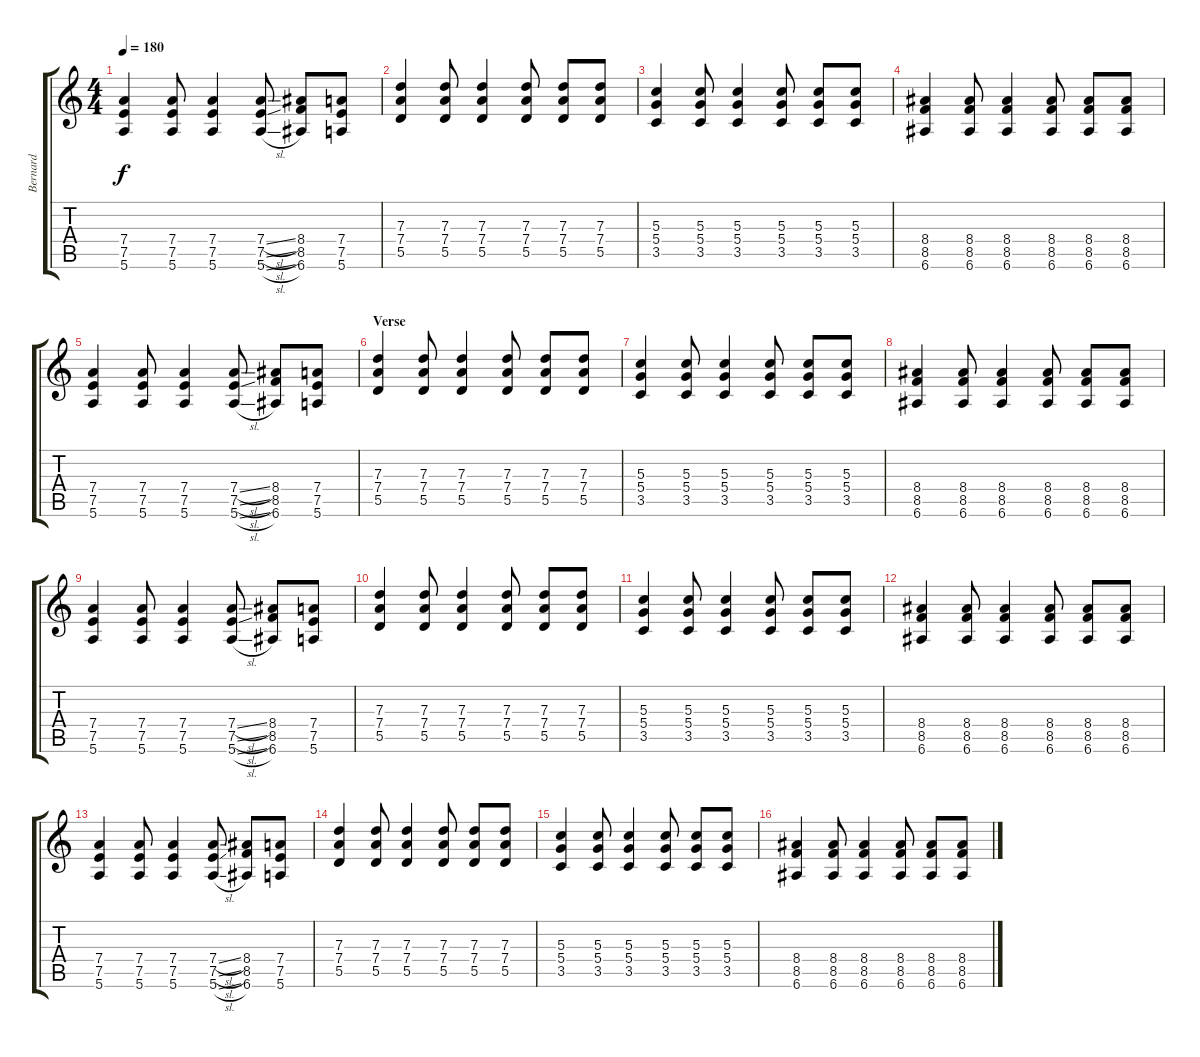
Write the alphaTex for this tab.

\track ("Bernard" "Bernard") {instrument distortionguitar}
\staff {score tabs}
\tuning (E4 B3 G3 D3 A2 E2) {hide}
\ts (4 4)
\tempo 180
\clef g2
\ks c
(7.4 7.5 5.6).4{dy f} (7.4 7.5 5.6).8 (7.4 7.5 5.6).4 (7.4{sl} 7.5{sl} 5.6{sl}).8 (8.4 8.5 6.6).8 (7.4 7.5 5.6).8 |
(7.3 7.4 5.5).4 (7.3 7.4 5.5).8 (7.3 7.4 5.5).4 (7.3 7.4 5.5).8 (7.3 7.4 5.5).8 (7.3 7.4 5.5).8 |
(5.3 5.4 3.5).4 (5.3 5.4 3.5).8 (5.3 5.4 3.5).4 (5.3 5.4 3.5).8 (5.3 5.4 3.5).8 (5.3 5.4 3.5).8 |
(8.4 8.5 6.6).4 (8.4 8.5 6.6).8 (8.4 8.5 6.6).4 (8.4 8.5 6.6).8 (8.4 8.5 6.6).8 (8.4 8.5 6.6).8 |
(7.4 7.5 5.6).4 (7.4 7.5 5.6).8 (7.4 7.5 5.6).4 (7.4{sl} 7.5{sl} 5.6{sl}).8 (8.4 8.5 6.6).8 (7.4 7.5 5.6).8 |
\section ("" "Verse")
(7.3 7.4 5.5).4 (7.3 7.4 5.5).8 (7.3 7.4 5.5).4 (7.3 7.4 5.5).8 (7.3 7.4 5.5).8 (7.3 7.4 5.5).8 |
(5.3 5.4 3.5).4 (5.3 5.4 3.5).8 (5.3 5.4 3.5).4 (5.3 5.4 3.5).8 (5.3 5.4 3.5).8 (5.3 5.4 3.5).8 |
(8.4 8.5 6.6).4 (8.4 8.5 6.6).8 (8.4 8.5 6.6).4 (8.4 8.5 6.6).8 (8.4 8.5 6.6).8 (8.4 8.5 6.6).8 |
(7.4 7.5 5.6).4 (7.4 7.5 5.6).8 (7.4 7.5 5.6).4 (7.4{sl} 7.5{sl} 5.6{sl}).8 (8.4 8.5 6.6).8 (7.4 7.5 5.6).8 |
(7.3 7.4 5.5).4 (7.3 7.4 5.5).8 (7.3 7.4 5.5).4 (7.3 7.4 5.5).8 (7.3 7.4 5.5).8 (7.3 7.4 5.5).8 |
(5.3 5.4 3.5).4 (5.3 5.4 3.5).8 (5.3 5.4 3.5).4 (5.3 5.4 3.5).8 (5.3 5.4 3.5).8 (5.3 5.4 3.5).8 |
(8.4 8.5 6.6).4 (8.4 8.5 6.6).8 (8.4 8.5 6.6).4 (8.4 8.5 6.6).8 (8.4 8.5 6.6).8 (8.4 8.5 6.6).8 |
(7.4 7.5 5.6).4 (7.4 7.5 5.6).8 (7.4 7.5 5.6).4 (7.4{sl} 7.5{sl} 5.6{sl}).8 (8.4 8.5 6.6).8 (7.4 7.5 5.6).8 |
(7.3 7.4 5.5).4 (7.3 7.4 5.5).8 (7.3 7.4 5.5).4 (7.3 7.4 5.5).8 (7.3 7.4 5.5).8 (7.3 7.4 5.5).8 |
(5.3 5.4 3.5).4 (5.3 5.4 3.5).8 (5.3 5.4 3.5).4 (5.3 5.4 3.5).8 (5.3 5.4 3.5).8 (5.3 5.4 3.5).8 |
(8.4 8.5 6.6).4 (8.4 8.5 6.6).8 (8.4 8.5 6.6).4 (8.4 8.5 6.6).8 (8.4 8.5 6.6).8 (8.4 8.5 6.6).8
